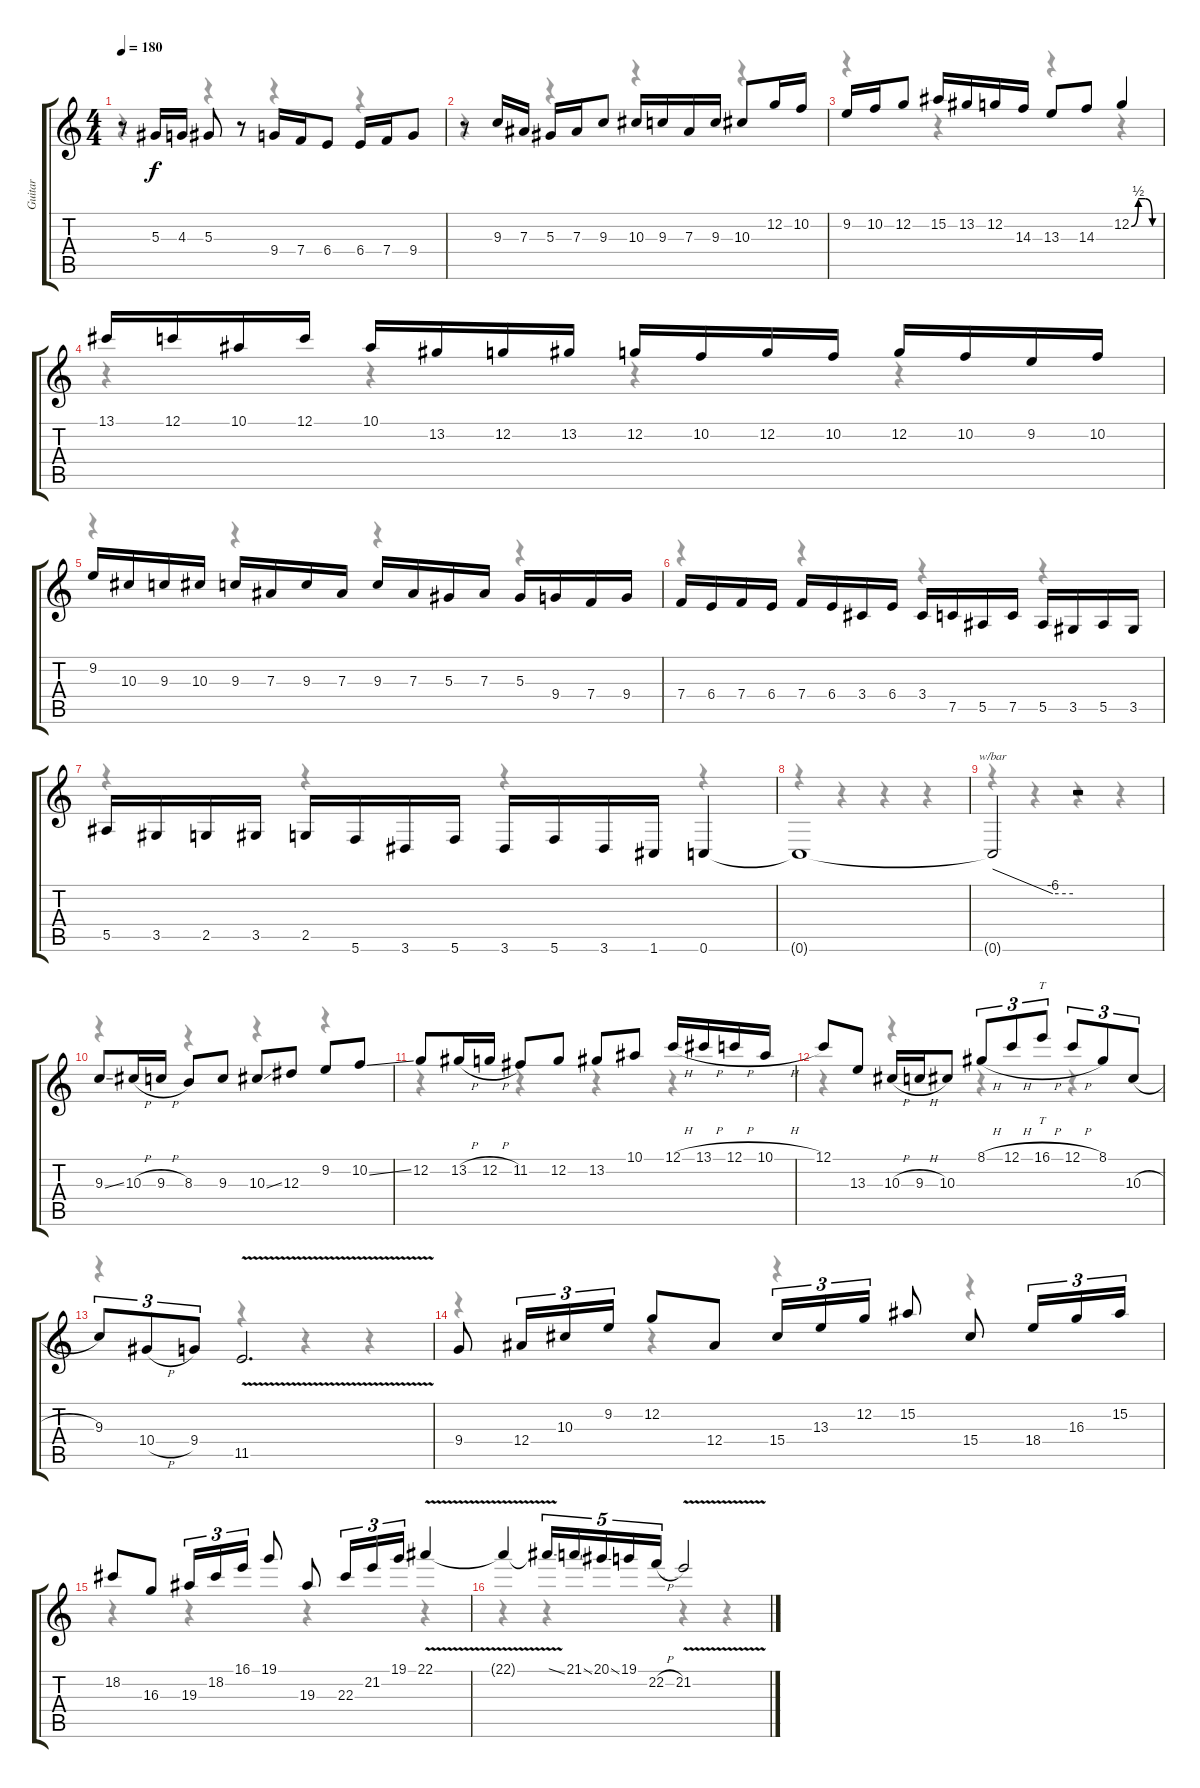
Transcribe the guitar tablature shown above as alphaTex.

\track ("Guitar" "Guitar") {instrument distortionguitar}
\staff {score tabs}
\tuning (C4 G3 Eb3 Bb2 F2 C2) {hide}
\voice
\ts (4 4)
\tempo 180
\clef g2
\ks c
r.8{dy f} 5.3.16 4.3.16 5.3.8 r.8 9.4.16 7.4.16 6.4.8 6.4.16 7.4.16 9.4.8 |
r.8 9.3.16 7.3.16 5.3.16 7.3.16 9.3.8 10.3.16 9.3.16 7.3.16 9.3.16 10.3.8 12.2.16 10.2.16 |
9.2.16 10.2.16 12.2.8 15.2.16 13.2.16 12.2.16 14.3.16 13.3.8 14.3.8 12.2{be (custom 0 0 15 2 30 2 45 0 60 0)}.4 |
13.1.16 12.1.16 10.1.16 12.1.16 10.1.16 13.2.16 12.2.16 13.2.16 12.2.16 10.2.16 12.2.16 10.2.16 12.2.16 10.2.16 9.2.16 10.2.16 |
9.2.16 10.3.16 9.3.16 10.3.16 9.3.16 7.3.16 9.3.16 7.3.16 9.3.16 7.3.16 5.3.16 7.3.16 5.3.16 9.4.16 7.4.16 9.4.16 |
7.4.16 6.4.16 7.4.16 6.4.16 7.4.16 6.4.16 3.4.16 6.4.16 3.4.16 7.5.16 5.5.16 7.5.16 5.5.16 3.5.16 5.5.16 3.5.16 |
5.5.16 3.5.16 2.5.16 3.5.16 2.5.16 5.6.16 3.6.16 5.6.16 3.6.16 5.6.16 3.6.16 1.6.16 0.6.4 |
0.6{t}.1 |
0.6{t}.2{tbe (custom default 0 0 45 -24 60 -24)} r.2 |
9.3{ss}.8 10.3{h}.16 9.3{h}.16 8.3.8 9.3.8 10.3{ss}.8 12.3.8 9.2.8 10.2{ss}.8 |
12.2.8 13.2{h}.16 12.2{h}.16 11.2.8 12.2.8 13.2.8 10.1.8 12.1{h}.16 13.1{h}.16 12.1{h}.16 10.1{h}.16 |
12.1.8 13.3.8 10.3{h}.16 9.3{h}.16 10.3.8 8.1{h}.8{tu (3 2)} 12.1{h}.8{tu (3 2)} 16.1{h}.8{tt tu (3 2)} 12.1{h}.8{tu (3 2)} 8.1.8{tu (3 2)} 10.3{h}.8{tu (3 2)} |
9.3.8{tu (3 2)} 10.4{h}.8{tu (3 2)} 9.4.8{tu (3 2)} 11.5{v}.2{d} |
9.4.8 12.4.16{tu (3 2)} 10.3.16{tu (3 2)} 9.2.16{tu (3 2)} 12.2.8 12.4.8 15.4.16{tu (3 2)} 13.3.16{tu (3 2)} 12.2.16{tu (3 2)} 15.2.8 15.4.8 18.4.16{tu (3 2)} 16.3.16{tu (3 2)} 15.2.16{tu (3 2)} |
18.2.8 16.3.8 19.3.16{tu (3 2)} 18.2.16{tu (3 2)} 16.1.16{tu (3 2)} 19.1.8 19.3.8 22.3.16{tu (3 2)} 21.2.16{tu (3 2)} 19.1.16{tu (3 2)} 22.1{v}.4 |
22.1{v t}.4 22.1{v ss t}.16{tu (5 4)} 21.1{ss}.16{tu (5 4)} 20.1{ss}.16{tu (5 4)} 19.1.16{tu (5 4)} 22.2{h}.16{tu (5 4)} 21.2{v}.2
\voice
\clef g2
\ottava regular
\simile none
\ks c
r.4{dy f} r.4 r.4 r.4 |
r.4 r.4 r.4 r.4 |
r.4 r.4 r.4 r.4 |
r.4 r.4 r.4 r.4 |
r.4 r.4 r.4 r.4 |
r.4 r.4 r.4 r.4 |
r.4 r.4 r.4 r.4 |
r.4 r.4 r.4 r.4 |
r.4 r.4 r.4 r.4 |
r.4 r.4 r.4 r.4 |
r.4 r.4 r.4 r.4 |
r.4 r.4 r.4 r.4 |
r.4 r.4 r.4 r.4 |
r.4 r.4 r.4 r.4 |
r.4 r.4 r.4 r.4 |
r.4 r.4 r.4 r.4
